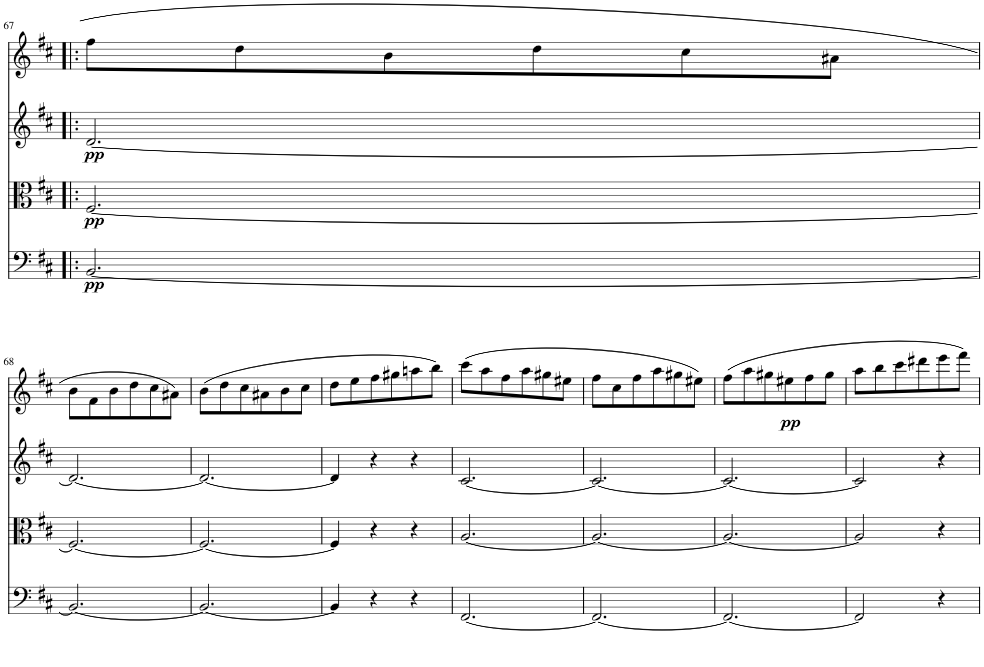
**kern	**dynam	**kern	**dynam	**kern	**dynam	**kern	**dynam
*part4	*part4	*part3	*part3	*part2	*part2	*part1	*part1
*staff4	*staff4	*staff3	*staff3	*staff2	*staff2	*staff1	*staff1
*I"Piano	*	*I"Piano	*	*I"Piano	*	*I"Piano	*
*I'Pno	*	*I'Pno	*	*I'Pno	*	*I'Pno	*
!!LO:PB:g=z
*clefF4	*	*clefC3	*	*clefG2	*	*clefG2	*
*k[f#c#]	*	*k[f#c#]	*	*k[f#c#]	*	*k[f#c#]	*
*M3/4	*	*M3/4	*	*M3/4	*	*M3/4	*
=67!|:	=67!|:	=67!|:	=67!|:	=67!|:	=67!|:	=67!|:	=67!|:
!	!LO:DY:b	!	!LO:DY:b	!	!LO:DY:b	!	!
[2.BB/	pp	[2.F#/	pp	[2.d/	pp	8ff#\L	.
.	.	.	.	.	.	8dd\	.
.	.	.	.	.	.	8b\	.
.	.	.	.	.	.	8dd\	.
.	.	.	.	.	.	8cc#\	.
.	.	.	.	.	.	8a#X\J	.
!!LO:LB:g=z
=68	=68	=68	=68	=68	=68	=68	=68
2.BB/_	.	2.F#/_	.	2.d/_	.	8b\L	.
.	.	.	.	.	.	8f#\	.
.	.	.	.	.	.	8b\	.
.	.	.	.	.	.	8dd\	.
.	.	.	.	.	.	8cc#\	.
.	.	.	.	.	.	8a#X\J	.
=69	=69	=69	=69	=69	=69	=69	=69
2.BB/_	.	2.F#/_	.	2.d/_	.	(8b\L	.
.	.	.	.	.	.	8dd\	.
.	.	.	.	.	.	8cc#\	.
.	.	.	.	.	.	8a#X\	.
.	.	.	.	.	.	8b\	.
.	.	.	.	.	.	8cc#\J	.
=70	=70	=70	=70	=70	=70	=70	=70
4BB/]	.	4F#/]	.	4d/]	.	8dd\L	.
.	.	.	.	.	.	8ee\	.
4r	.	4r	.	4r	.	8ff#\	.
.	.	.	.	.	.	8gg#X\	.
4r	.	4r	.	4r	.	8aan\	.
.	.	.	.	.	.	8bb\J)	.
=71	=71	=71	=71	=71	=71	=71	=71
[2.FF#/	.	[2.A/	.	[2.c#/	.	(8ccc#\L	.
.	.	.	.	.	.	8aa\	.
.	.	.	.	.	.	8ff#\	.
.	.	.	.	.	.	8aa\	.
.	.	.	.	.	.	8gg#X\	.
.	.	.	.	.	.	8ee#X\J	.
=72	=72	=72	=72	=72	=72	=72	=72
2.FF#/_	.	2.A/_	.	2.c#/_	.	8ff#\L	.
.	.	.	.	.	.	8cc#\	.
.	.	.	.	.	.	8ff#\	.
.	.	.	.	.	.	8aa\	.
.	.	.	.	.	.	8gg#X\	.
.	.	.	.	.	.	8ee#X\J)	.
=73	=73	=73	=73	=73	=73	=73	=73
2.FF#/_	.	2.A/_	.	2.c#/_	.	(8ff#\L	.
.	.	.	.	.	.	8aa\	.
.	.	.	.	.	.	8gg#X\	.
!	!	!	!	!	!	!	!LO:DY:b
.	.	.	.	.	.	8ee#X\	pp
.	.	.	.	.	.	8ff#\	.
.	.	.	.	.	.	8gg#\J	.
=74	=74	=74	=74	=74	=74	=74	=74
2FF#/]	.	2A/]	.	2c#/]	.	8aa\L	.
.	.	.	.	.	.	8bb\	.
.	.	.	.	.	.	8ccc#\	.
.	.	.	.	.	.	8ddd#X\	.
4r	.	4r	.	4r	.	8eee\	.
.	.	.	.	.	.	8fff#\J)	.
=	=	=	=	=	=	=	=
*-	*-	*-	*-	*-	*-	*-	*-
